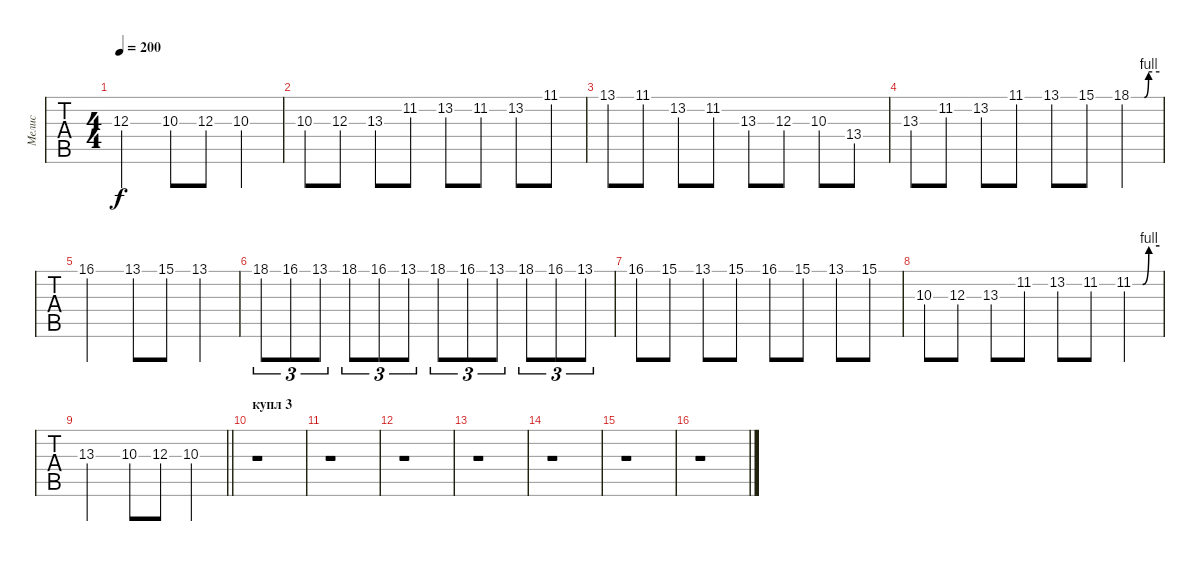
\track ("Мелис" "Мелис") {instrument overdrivenguitar}
\staff {tabs}
\tuning (E4 B3 G3 D3 A2 E2) {hide}
\ts (4 4)
\tempo 200
\clef g2
\ks c
12.3.2{dy f} 10.3.8 12.3.8 10.3.4 |
10.3.8 12.3.8 13.3.8 11.2.8 13.2.8 11.2.8 13.2.8 11.1.8 |
13.1.8 11.1.8 13.2.8 11.2.8 13.3.8 12.3.8 10.3.8 13.4.8 |
13.3.8 11.2.8 13.2.8 11.1.8 13.1.8 15.1.8 18.1{be (custom 0 0 28 0 37 4 60 4)}.4 |
16.1.2 13.1.8 15.1.8 13.1.4 |
18.1.8{tu (3 2)} 16.1.8{tu (3 2)} 13.1.8{tu (3 2)} 18.1.8{tu (3 2)} 16.1.8{tu (3 2)} 13.1.8{tu (3 2)} 18.1.8{tu (3 2)} 16.1.8{tu (3 2)} 13.1.8{tu (3 2)} 18.1.8{tu (3 2)} 16.1.8{tu (3 2)} 13.1.8{tu (3 2)} |
16.1.8 15.1.8 13.1.8 15.1.8 16.1.8 15.1.8 13.1.8 15.1.8 |
10.3.8 12.3.8 13.3.8 11.2.8 13.2.8 11.2.8 11.2{be (custom 0 0 22 0 36 4 60 4)}.4 |
\barLineRight lightlight
13.3.2 10.3.8 12.3.8 10.3.4 |
\section ("" "купл 3")
r.1 |
r.1 |
r.1 |
r.1 |
r.1 |
r.1 |
r.1
